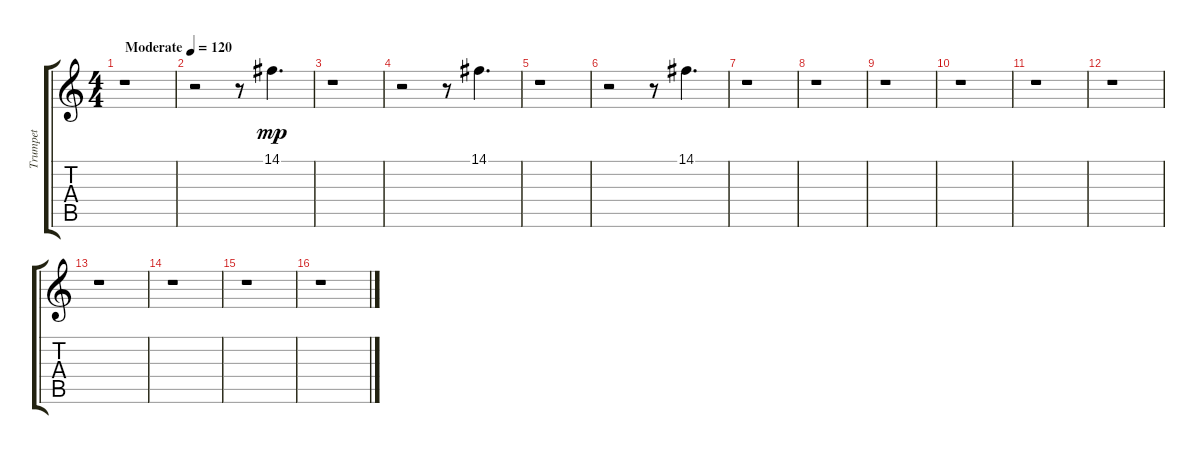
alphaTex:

\track ("Trumpet" "Trumpet") {instrument trumpet}
\staff {score tabs}
\tuning (E4 B3 G3 D3 A2 E2) {hide}
\ts (4 4)
\tempo (120 "Moderate")
\clef g2
\ks c
r.1{dy mp instrument trumpet} |
r.2 r.8 14.1.4{d} |
r.1 |
r.2 r.8 14.1.4{d} |
r.1 |
r.2 r.8 14.1.4{d} |
r.1 |
r.1 |
r.1 |
r.1 |
r.1 |
r.1 |
r.1 |
r.1 |
r.1 |
r.1
